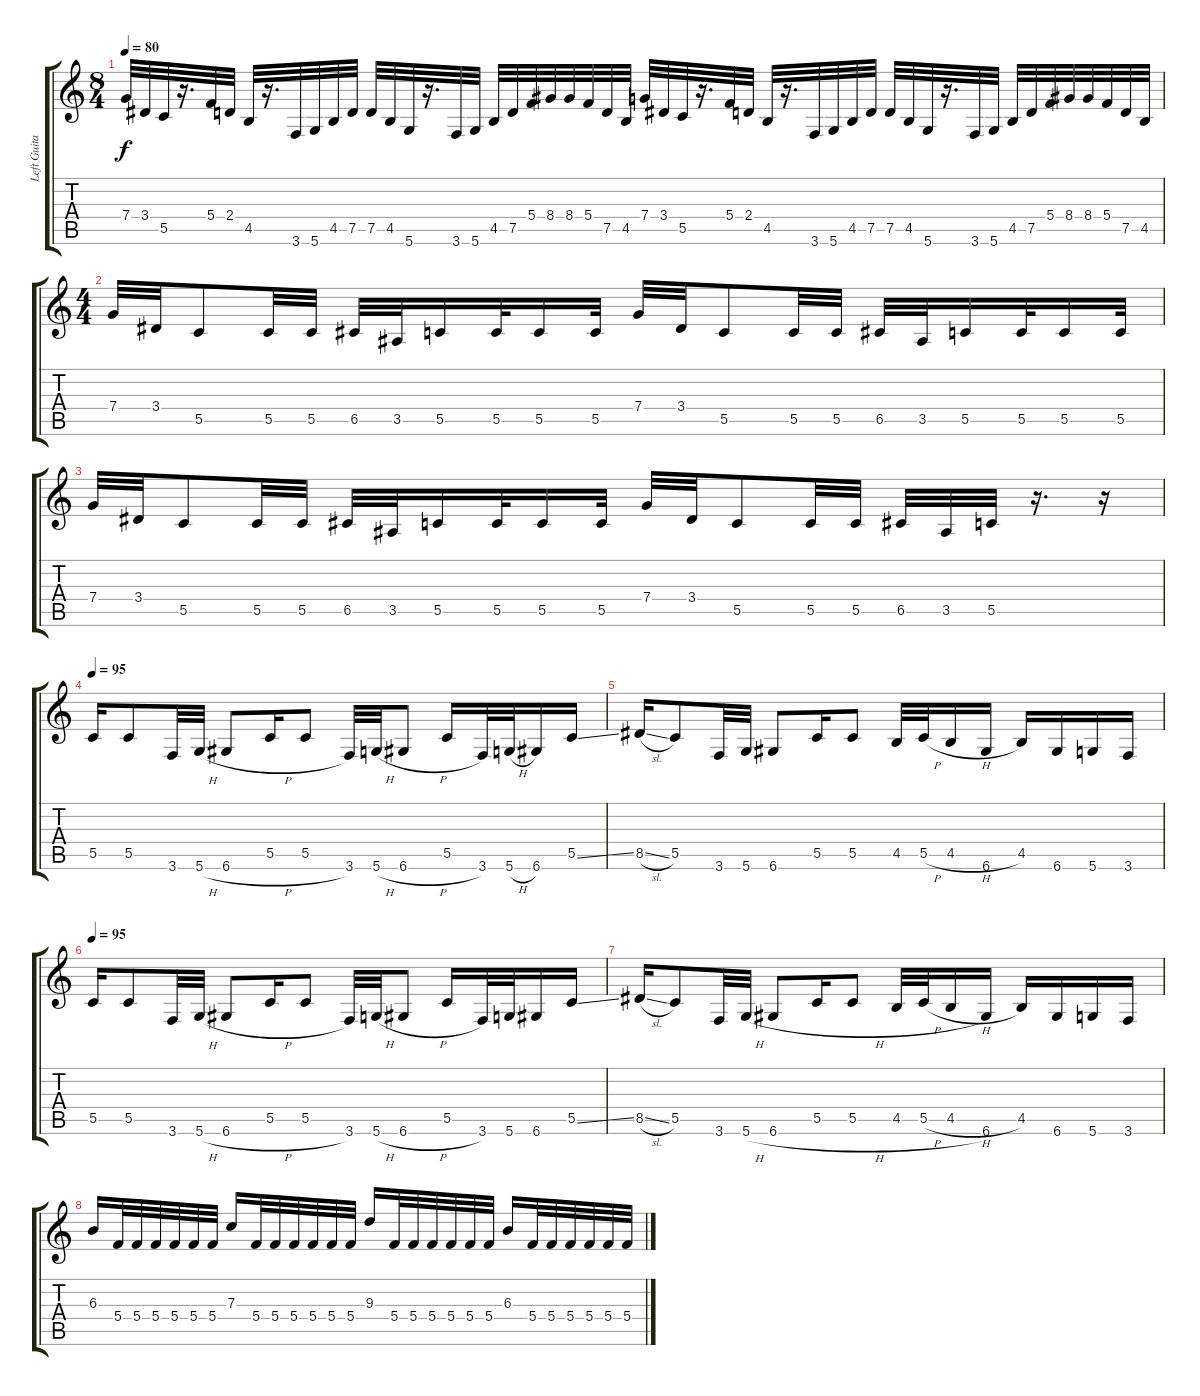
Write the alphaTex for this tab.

\track ("Left Guitar" "Left Guita") {instrument distortionguitar}
\staff {score tabs}
\tuning (D4 A3 F3 C3 G2 D2) {hide}
\ts (8 4)
\tempo 80
\clef g2
\ks c
7.4.32{dy f} 3.4.32 5.5.32 r.16{d} 5.4.32 2.4.32 4.5.32 r.16{d} 3.6.32 5.6.32 4.5.32 7.5.32 7.5.32 4.5.32 5.6.32 r.16{d} 3.6.32 5.6.32 4.5.32 7.5.32 5.4.32 8.4.32 8.4.32 5.4.32 7.5.32 4.5.32 7.4.32 3.4.32 5.5.32 r.16{d} 5.4.32 2.4.32 4.5.32 r.16{d} 3.6.32 5.6.32 4.5.32 7.5.32 7.5.32 4.5.32 5.6.32 r.16{d} 3.6.32 5.6.32 4.5.32 7.5.32 5.4.32 8.4.32 8.4.32 5.4.32 7.5.32 4.5.32 |
\ts (4 4)
7.4.32 3.4.32 5.5.8 5.5.32 5.5.32 6.5.32 3.5.32 5.5.16 5.5.32 5.5.16 5.5.32 7.4.32 3.4.32 5.5.8 5.5.32 5.5.32 6.5.32 3.5.32 5.5.16 5.5.32 5.5.16 5.5.32 |
7.4.32 3.4.32 5.5.8 5.5.32 5.5.32 6.5.32 3.5.32 5.5.16 5.5.32 5.5.16 5.5.32 7.4.32 3.4.32 5.5.8 5.5.32 5.5.32 6.5.32 3.5.32 5.5.32 r.16{d} r.16 |
\tempo 95
5.5.16 5.5.8 3.6.32 5.6{h}.32 6.6{h}.8 5.5.16 5.5.8 3.6.32 5.6{h}.32 6.6{h}.8 5.5.16 3.6.32 5.6{h}.32 6.6.16 5.5{ss}.16 |
8.5{sl}.16 5.5.8 3.6.32 5.6.32 6.6.8 5.5.16 5.5.8 4.5.32 5.5{h}.32 4.5{h}.16 6.6.16 4.5.16 6.6.16 5.6.16 3.6.16 |
\tempo 95
5.5.16 5.5.8 3.6.32 5.6{h}.32 6.6{h}.8 5.5.16 5.5.8 3.6.32 5.6{h}.32 6.6{h}.8 5.5.16 3.6.32 5.6.32 6.6.16 5.5{ss}.16 |
8.5{sl}.16 5.5.8 3.6.32 5.6{h}.32 6.6{h}.8 5.5.16 5.5.8 4.5.32 5.5{h}.32 4.5{h}.16 6.6.16 4.5.16 6.6.16 5.6.16 3.6.16 |
6.3.16 5.4.32 5.4.32 5.4.32 5.4.32 5.4.32 5.4.32 7.3.16 5.4.32 5.4.32 5.4.32 5.4.32 5.4.32 5.4.32 9.3.16 5.4.32 5.4.32 5.4.32 5.4.32 5.4.32 5.4.32 6.3.16 5.4.32 5.4.32 5.4.32 5.4.32 5.4.32 5.4.32
